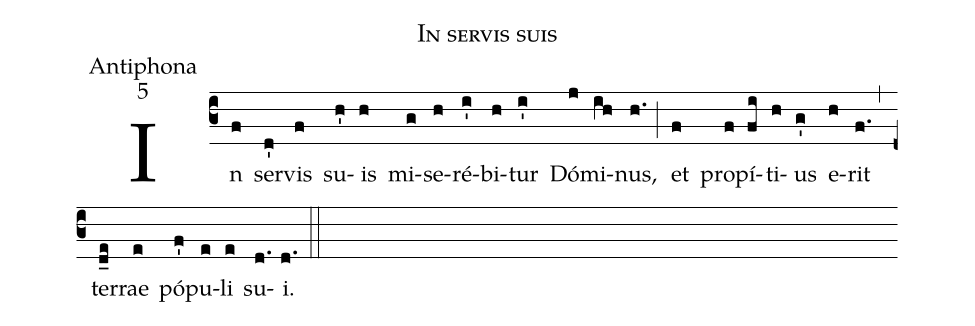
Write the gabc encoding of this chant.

name:In servis suis;
office-part:Antiphona;
mode:5;
%%
(c3) In(f) ser(d')vis(f) su(h')is(h) mi(g)se(h)ré(i')bi(h)tur(i') Dó(j)mi(ih)nus,(h.) (;) et(f) pro(f)pí(fi)ti(h)us(g') e(h)rit(f.) (,) ter(d_e)rae(e) pó(f')pu(e)li(e) su(d.)i.(d.) (::)
